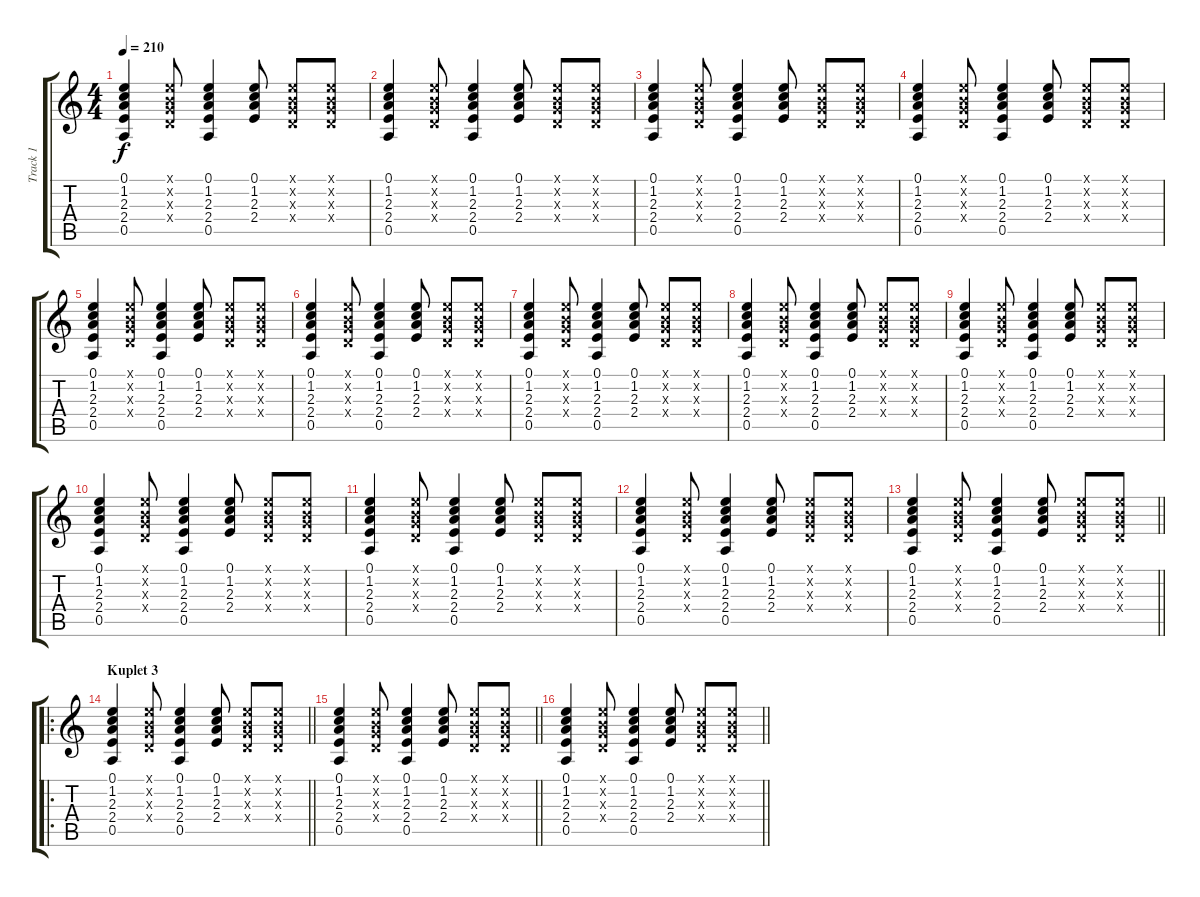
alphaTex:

\track ("Track 1" "Track 1") {instrument acousticguitarsteel}
\staff {score tabs}
\tuning (E4 B3 G3 D3 A2 E2) {hide}
\ts (4 4)
\tempo 210
\clef g2
\ks c
(0.1 1.2 2.3 2.4 0.5).4{dy f} (0.1{x} 0.2{x} 0.3{x} 0.4{x}).8 (0.1 1.2 2.3 2.4 0.5).4 (0.1 1.2 2.3 2.4).8 (0.1{x} 0.2{x} 0.3{x} 0.4{x}).8 (0.1{x} 0.2{x} 0.3{x} 0.4{x}).8 |
(0.1 1.2 2.3 2.4 0.5).4 (0.1{x} 0.2{x} 0.3{x} 0.4{x}).8 (0.1 1.2 2.3 2.4 0.5).4 (0.1 1.2 2.3 2.4).8 (0.1{x} 0.2{x} 0.3{x} 0.4{x}).8 (0.1{x} 0.2{x} 0.3{x} 0.4{x}).8 |
(0.1 1.2 2.3 2.4 0.5).4 (0.1{x} 0.2{x} 0.3{x} 0.4{x}).8 (0.1 1.2 2.3 2.4 0.5).4 (0.1 1.2 2.3 2.4).8 (0.1{x} 0.2{x} 0.3{x} 0.4{x}).8 (0.1{x} 0.2{x} 0.3{x} 0.4{x}).8 |
(0.1 1.2 2.3 2.4 0.5).4 (0.1{x} 0.2{x} 0.3{x} 0.4{x}).8 (0.1 1.2 2.3 2.4 0.5).4 (0.1 1.2 2.3 2.4).8 (0.1{x} 0.2{x} 0.3{x} 0.4{x}).8 (0.1{x} 0.2{x} 0.3{x} 0.4{x}).8 |
(0.1 1.2 2.3 2.4 0.5).4 (0.1{x} 0.2{x} 0.3{x} 0.4{x}).8 (0.1 1.2 2.3 2.4 0.5).4 (0.1 1.2 2.3 2.4).8 (0.1{x} 0.2{x} 0.3{x} 0.4{x}).8 (0.1{x} 0.2{x} 0.3{x} 0.4{x}).8 |
(0.1 1.2 2.3 2.4 0.5).4 (0.1{x} 0.2{x} 0.3{x} 0.4{x}).8 (0.1 1.2 2.3 2.4 0.5).4 (0.1 1.2 2.3 2.4).8 (0.1{x} 0.2{x} 0.3{x} 0.4{x}).8 (0.1{x} 0.2{x} 0.3{x} 0.4{x}).8 |
(0.1 1.2 2.3 2.4 0.5).4 (0.1{x} 0.2{x} 0.3{x} 0.4{x}).8 (0.1 1.2 2.3 2.4 0.5).4 (0.1 1.2 2.3 2.4).8 (0.1{x} 0.2{x} 0.3{x} 0.4{x}).8 (0.1{x} 0.2{x} 0.3{x} 0.4{x}).8 |
(0.1 1.2 2.3 2.4 0.5).4 (0.1{x} 0.2{x} 0.3{x} 0.4{x}).8 (0.1 1.2 2.3 2.4 0.5).4 (0.1 1.2 2.3 2.4).8 (0.1{x} 0.2{x} 0.3{x} 0.4{x}).8 (0.1{x} 0.2{x} 0.3{x} 0.4{x}).8 |
(0.1 1.2 2.3 2.4 0.5).4 (0.1{x} 0.2{x} 0.3{x} 0.4{x}).8 (0.1 1.2 2.3 2.4 0.5).4 (0.1 1.2 2.3 2.4).8 (0.1{x} 0.2{x} 0.3{x} 0.4{x}).8 (0.1{x} 0.2{x} 0.3{x} 0.4{x}).8 |
(0.1 1.2 2.3 2.4 0.5).4 (0.1{x} 0.2{x} 0.3{x} 0.4{x}).8 (0.1 1.2 2.3 2.4 0.5).4 (0.1 1.2 2.3 2.4).8 (0.1{x} 0.2{x} 0.3{x} 0.4{x}).8 (0.1{x} 0.2{x} 0.3{x} 0.4{x}).8 |
(0.1 1.2 2.3 2.4 0.5).4 (0.1{x} 0.2{x} 0.3{x} 0.4{x}).8 (0.1 1.2 2.3 2.4 0.5).4 (0.1 1.2 2.3 2.4).8 (0.1{x} 0.2{x} 0.3{x} 0.4{x}).8 (0.1{x} 0.2{x} 0.3{x} 0.4{x}).8 |
(0.1 1.2 2.3 2.4 0.5).4 (0.1{x} 0.2{x} 0.3{x} 0.4{x}).8 (0.1 1.2 2.3 2.4 0.5).4 (0.1 1.2 2.3 2.4).8 (0.1{x} 0.2{x} 0.3{x} 0.4{x}).8 (0.1{x} 0.2{x} 0.3{x} 0.4{x}).8 |
\barLineRight lightlight
(0.1 1.2 2.3 2.4 0.5).4 (0.1{x} 0.2{x} 0.3{x} 0.4{x}).8 (0.1 1.2 2.3 2.4 0.5).4 (0.1 1.2 2.3 2.4).8 (0.1{x} 0.2{x} 0.3{x} 0.4{x}).8 (0.1{x} 0.2{x} 0.3{x} 0.4{x}).8 |
\ro
\section ("" "Kuplet 3")
\barLineRight lightlight
(0.1 1.2 2.3 2.4 0.5).4 (0.1{x} 0.2{x} 0.3{x} 0.4{x}).8 (0.1 1.2 2.3 2.4 0.5).4 (0.1 1.2 2.3 2.4).8 (0.1{x} 0.2{x} 0.3{x} 0.4{x}).8 (0.1{x} 0.2{x} 0.3{x} 0.4{x}).8 |
\barLineRight lightlight
(0.1 1.2 2.3 2.4 0.5).4 (0.1{x} 0.2{x} 0.3{x} 0.4{x}).8 (0.1 1.2 2.3 2.4 0.5).4 (0.1 1.2 2.3 2.4).8 (0.1{x} 0.2{x} 0.3{x} 0.4{x}).8 (0.1{x} 0.2{x} 0.3{x} 0.4{x}).8 |
\barLineRight lightlight
(0.1 1.2 2.3 2.4 0.5).4 (0.1{x} 0.2{x} 0.3{x} 0.4{x}).8 (0.1 1.2 2.3 2.4 0.5).4 (0.1 1.2 2.3 2.4).8 (0.1{x} 0.2{x} 0.3{x} 0.4{x}).8 (0.1{x} 0.2{x} 0.3{x} 0.4{x}).8
